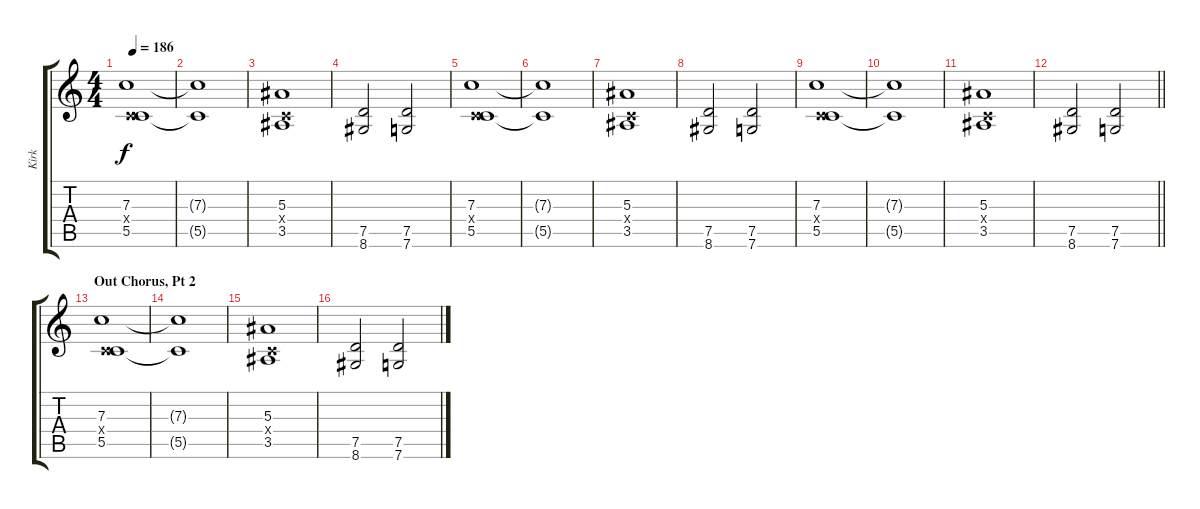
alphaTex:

\track ("Kirk" "Kirk") {instrument distortionguitar}
\staff {score tabs}
\tuning (D4 A3 F3 C3 G2 C2) {hide}
\ts (4 4)
\tempo 186
\clef g2
\ks c
(7.3 0.4{x} 5.5).1{dy f} |
(7.3{t} 5.5{t}).1 |
(5.3 0.4{x} 3.5).1 |
(7.5 8.6).2 (7.5 7.6).2 |
(7.3 0.4{x} 5.5).1 |
(7.3{t} 5.5{t}).1 |
(5.3 0.4{x} 3.5).1 |
(7.5 8.6).2 (7.5 7.6).2 |
(7.3 0.4{x} 5.5).1 |
(7.3{t} 5.5{t}).1 |
(5.3 0.4{x} 3.5).1 |
\barLineRight lightlight
(7.5 8.6).2 (7.5 7.6).2 |
\section ("" "Out Chorus, Pt 2")
(7.3 0.4{x} 5.5).1 |
(7.3{t} 5.5{t}).1 |
(5.3 0.4{x} 3.5).1 |
(7.5 8.6).2 (7.5 7.6).2
